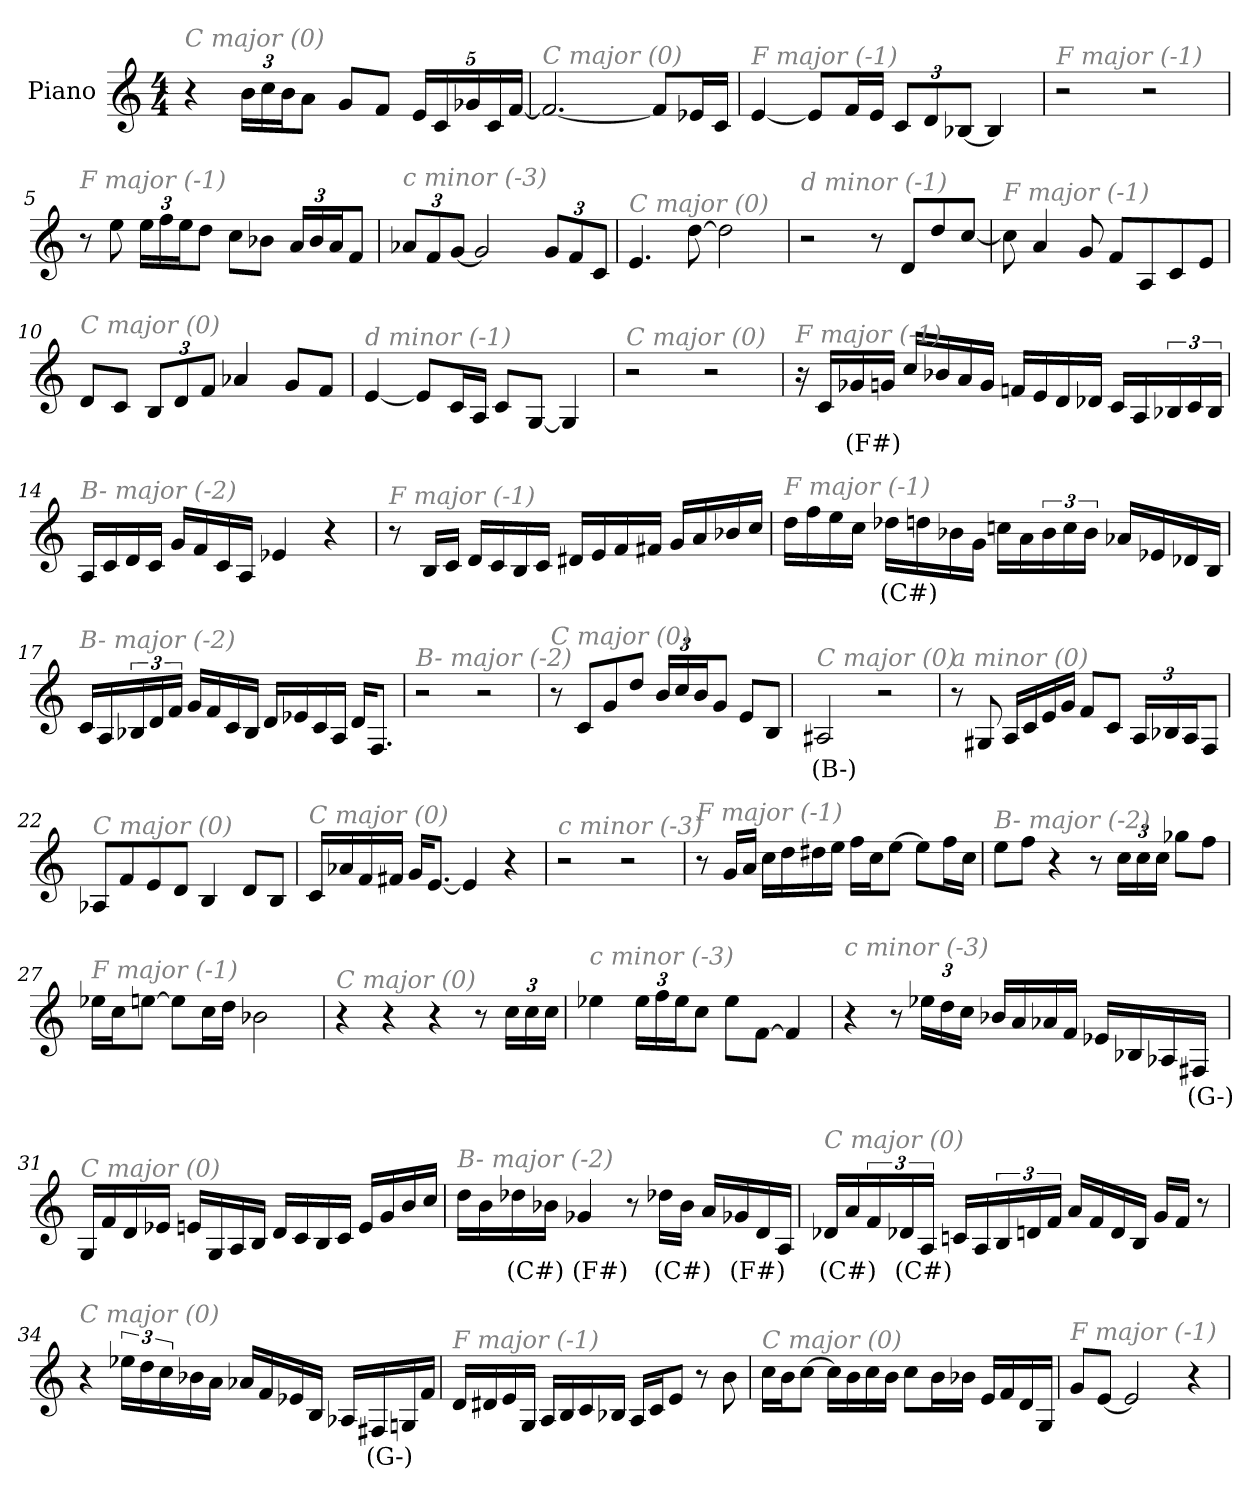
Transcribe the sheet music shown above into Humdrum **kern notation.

**kern	**text
*part1	*part1
*staff1	*staff1
*I"Piano	*
*I'Pno	*
*clefG2	*
*k[]	*
*M4/4	*
*MM132	*
=1	=1
!LO:TX:i:color=#808080:t=C major (0)	!
4r	.
*Xbrackettup	*
24b\LL	.
24cc\	.
24b\J	.
8a\J	.
8g/L	.
8f/J	.
20e/LL	.
20c/	.
20g-X/	.
20c/	.
[20f/JJ	.
=2	=2
!LO:TX:i:color=#808080:t=C major (0)	!
2.f/_	.
8f/L]	.
16e-X/L	.
16c/JJ	.
=3	=3
!LO:TX:i:color=#808080:t=F major (-1)	!
[4e/	.
8e/L]	.
16f/L	.
16e/JJ	.
12c/L	.
12d/	.
[12B-X/J	.
4B-/]	.
=4	=4
!LO:TX:i:color=#808080:t=F major (-1)	!
2r	.
2r	.
!!LO:LB:g=z
=5	=5
!LO:TX:i:color=#808080:t=F major (-1)	!
8r	.
8ee\	.
24ee\LL	.
24ff\	.
24ee\J	.
8dd\J	.
8cc\L	.
8b-X\J	.
24a/LL	.
24b-/	.
24a/J	.
8f/J	.
=6	=6
!LO:TX:i:color=#808080:t=c minor (-3)	!
12a-X/L	.
12f/	.
[12g/J	.
2g/]	.
12g/L	.
12f/	.
12c/J	.
=7	=7
!LO:TX:i:color=#808080:t=C major (0)	!
4.e/	.
[8dd\	.
2dd\]	.
=8	=8
!LO:TX:i:color=#808080:t=d minor (-1)	!
2r	.
8r	.
8d/L	.
8dd/	.
[8cc/J	.
=9	=9
!LO:TX:i:color=#808080:t=F major (-1)	!
8cc\]	.
4a/	.
8g/	.
8f/L	.
8A/	.
8c/	.
8e/J	.
!!LO:LB:g=z
=10	=10
!LO:TX:i:color=#808080:t=C major (0)	!
8d/L	.
8c/J	.
12B/L	.
12d/	.
12f/J	.
4a-X/	.
8g/L	.
8f/J	.
=11	=11
!LO:TX:i:color=#808080:t=d minor (-1)	!
[4e/	.
8e/L]	.
16c/L	.
16A/JJ	.
8c/L	.
[8G/J	.
4G/]	.
=12	=12
!LO:TX:i:color=#808080:t=C major (0)	!
2r	.
2r	.
=13	=13
!LO:TX:i:color=#808080:t=F major (-1)	!
16r	.
16c/LL	.
16g-Xi/	(F#)
16g/JJ	.
16cc/LL	.
16b-X/	.
16a/	.
16g/JJ	.
16fn/LL	.
16e/	.
16d/	.
16d-X/JJ	.
16c/LL	.
16A/	.
*brackettup	*
24B-X/	.
24c/	.
24B-/JJ	.
!!LO:LB:g=z
=14	=14
!LO:TX:i:color=#808080:t=B- major (-2)	!
16A/LL	.
16c/	.
16d/	.
16c/JJ	.
16g/LL	.
16f/	.
16c/	.
16A/JJ	.
4e-X/	.
4r	.
=15	=15
!LO:TX:i:color=#808080:t=F major (-1)	!
8r	.
16B/LL	.
16c/JJ	.
16d/LL	.
16c/	.
16B/	.
16c/JJ	.
16d#X/LL	.
16e/	.
16f/	.
16f#X/JJ	.
16g/LL	.
16a/	.
16b-X/	.
16cc/JJ	.
!!LO:LB:g=z
=16	=16
!LO:TX:i:color=#808080:t=F major (-1)	!
16dd\LL	.
16ff\	.
16ee\	.
16cc\JJ	.
16dd-Xi\LL	(C#)
16dd\	.
16b-X\	.
16g\JJ	.
16ccn\LL	.
16a\	.
24b-\	.
24cc\	.
24b-\JJ	.
16a-X/LL	.
16e-X/	.
16d-X/	.
16B/JJ	.
=17	=17
!LO:TX:i:color=#808080:t=B- major (-2)	!
16c/LL	.
16A/	.
24B-X/	.
24d/	.
24f/JJ	.
16g/LL	.
16f/	.
16c/	.
16B-/JJ	.
16d/LL	.
16e-X/	.
16c/	.
16A/JJ	.
16d/KL	.
8.F/J	.
=18	=18
!LO:TX:i:color=#808080:t=B- major (-2)	!
2r	.
2r	.
!!LO:LB:g=z
=19	=19
!LO:TX:i:color=#808080:t=C major (0)	!
8r	.
8c/L	.
8g/	.
8dd/J	.
*Xbrackettup	*
24b/LL	.
24cc/	.
24b/J	.
8g/J	.
8e/L	.
8B/J	.
=20	=20
!LO:TX:i:color=#808080:t=C major (0)	!
2A#Xj/	(B-)
2r	.
=21	=21
!LO:TX:i:color=#808080:t=a minor (0)	!
8r	.
8G#X/	.
16A/LL	.
16c/	.
16e/	.
16g/JJ	.
8f/L	.
8c/J	.
24A/LL	.
24B-X/	.
24A/J	.
8F/J	.
=22	=22
!LO:TX:i:color=#808080:t=C major (0)	!
8A-X/L	.
8f/	.
8e/	.
8d/J	.
4B/	.
8d/L	.
8B/J	.
!!LO:LB:g=z
=23	=23
!LO:TX:i:color=#808080:t=C major (0)	!
16c/LL	.
16a-X/	.
16f/	.
16f#X/JJ	.
16g/KL	.
[8.e/J	.
4e/]	.
4r	.
=24	=24
!LO:TX:i:color=#808080:t=c minor (-3)	!
2r	.
2r	.
=25	=25
!LO:TX:i:color=#808080:t=F major (-1)	!
8r	.
16g/LL	.
16a/JJ	.
16cc\LL	.
16dd\	.
16dd#X\	.
16ee\JJ	.
16ff\LL	.
16cc\J	.
[8ee\J	.
8ee\L]	.
16ff\L	.
16cc\JJ	.
=26	=26
!LO:TX:i:color=#808080:t=B- major (-2)	!
8ee\L	.
8ff\J	.
4r	.
8r	.
24cc\LL	.
24cc\	.
24cc\JJ	.
8gg-X\L	.
8ff\J	.
!!LO:LB:g=z
=27	=27
!LO:TX:i:color=#808080:t=F major (-1)	!
16ee-X\LL	.
16cc\J	.
[8een\J	.
8ee\L]	.
16cc\L	.
16dd\JJ	.
2b-X\	.
=28	=28
!LO:TX:i:color=#808080:t=C major (0)	!
4r	.
4r	.
4r	.
8r	.
24cc\LL	.
24cc\	.
24cc\JJ	.
=29	=29
!LO:TX:i:color=#808080:t=c minor (-3)	!
4ee-X\	.
24ee-\LL	.
24ff\	.
24ee-\J	.
8cc\J	.
8ee-\L	.
[8f\J	.
4f/]	.
!!LO:LB:g=z
=30	=30
!LO:TX:i:color=#808080:t=c minor (-3)	!
4r	.
8r	.
24ee-X\LL	.
24dd\	.
24cc\JJ	.
16b-X/LL	.
16a/	.
16a-X/	.
16f/JJ	.
16e-X/LL	.
16B-X/	.
16A-X/	.
16F#Xi/JJ	(G-)
=31	=31
!LO:TX:i:color=#808080:t=C major (0)	!
16G/LL	.
16f/	.
16d/	.
16e-X/JJ	.
16en/LL	.
16G/	.
16A/	.
16B/JJ	.
16d/LL	.
16c/	.
16B/	.
16c/JJ	.
16e/LL	.
16g/	.
16b/	.
16cc/JJ	.
!!LO:LB:g=z
=32	=32
!LO:TX:i:color=#808080:t=B- major (-2)	!
16dd\LL	.
16b\	.
16dd-Xi\	(C#)
16b-X\JJ	.
4g-Xi/	(F#)
8r	.
16dd-Xi\LL	(C#)
16b-\JJ	.
16a/LL	.
16g-Xi/	(F#)
16d/	.
16A/JJ	.
=33	=33
!LO:TX:i:color=#808080:t=C major (0)	!
16d-Xi/LL	(C#)
16a/	.
*brackettup	*
24f/	.
24d-Xi/	(C#)
24A/JJ	.
16cn/LL	.
16A/	.
24B/	.
24d/	.
24f/JJ	.
16a/LL	.
16f/	.
16d/	.
16B/JJ	.
16g/LL	.
16f/JJ	.
8r	.
!!LO:PB:g=z
=34	=34
!LO:TX:i:color=#808080:t=C major (0)	!
4r	.
24ee-X\LL	.
24dd\	.
24cc\	.
16b-X\	.
16a\JJ	.
16a-X/LL	.
16f/	.
16e-X/	.
16B/JJ	.
16A-X/LL	.
16F#Xi/	(G-)
16Gn/	.
16f/JJ	.
=35	=35
!LO:TX:i:color=#808080:t=F major (-1)	!
16d/LL	.
16d#X/	.
16e/	.
16G/JJ	.
16A/LL	.
16B/	.
16c/	.
16B-X/JJ	.
16A/LL	.
16c/J	.
8e/J	.
8r	.
8b\	.
!!LO:LB:g=z
=36	=36
!LO:TX:i:color=#808080:t=C major (0)	!
16cc\LL	.
16b\J	.
[8cc\J	.
16cc\LL]	.
16b\	.
16cc\	.
16b\JJ	.
8cc\L	.
16b\L	.
16b-X\JJ	.
16e/LL	.
16f/	.
16d/	.
16G/JJ	.
=37	=37
!LO:TX:i:color=#808080:t=F major (-1)	!
8g/L	.
[8e/J	.
2e/]	.
4r	.
=	=
*-	*-
